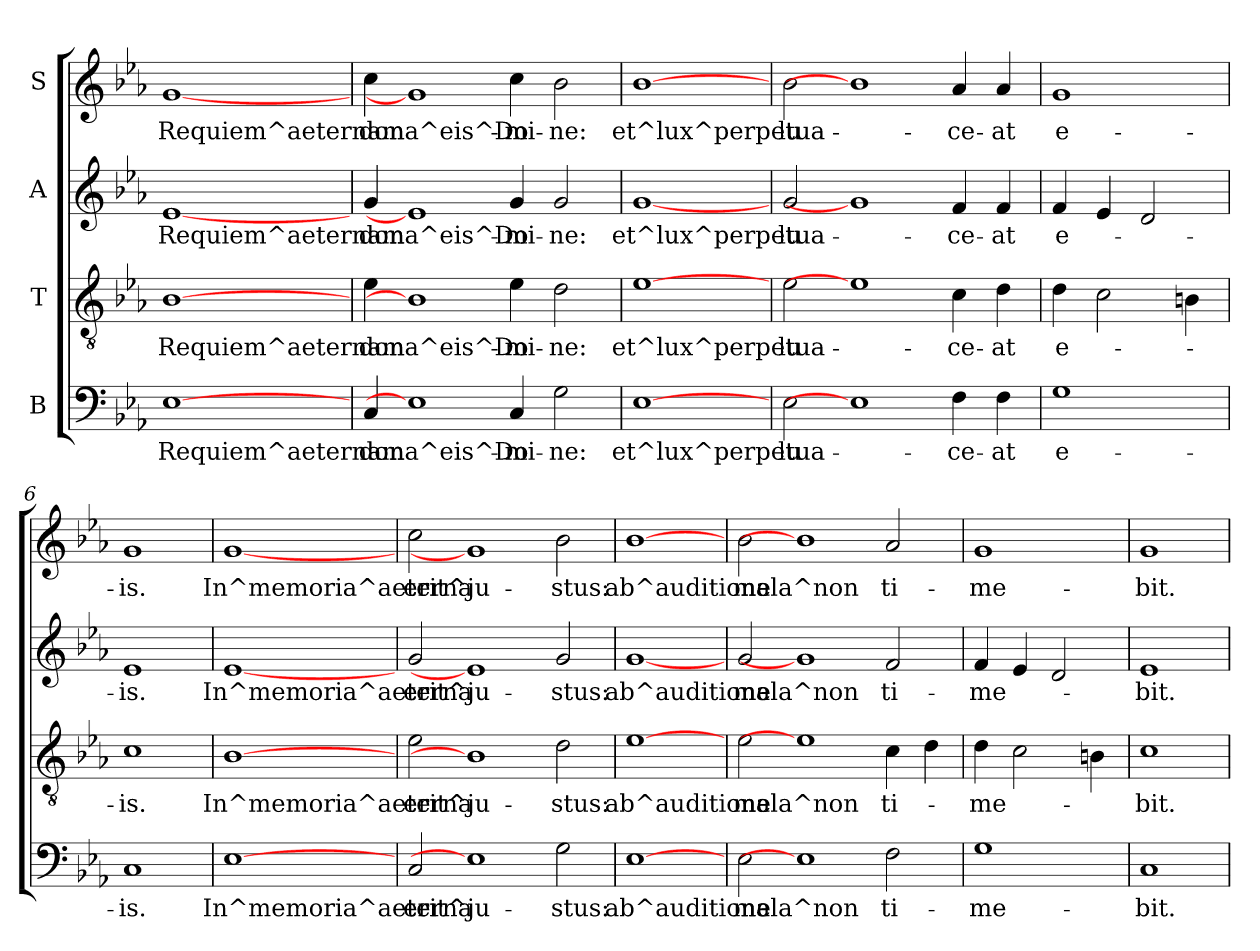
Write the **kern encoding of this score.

**kern	**text	**kern	**text	**kern	**text	**kern	**text
*part4	*part4	*part3	*part3	*part2	*part2	*part1	*part1
*staff4	*staff4	*staff3	*staff3	*staff2	*staff2	*staff1	*staff1
*I"B	*	*I"T	*	*I"A	*	*I"S	*
*clefF4	*	*clefGv2	*	*clefG2	*	*clefG2	*
*k[b-e-a-]	*	*k[b-e-a-]	*	*k[b-e-a-]	*	*k[b-e-a-]	*
*E-:	*	*E-:	*	*E-:	*	*E-:	*
=1	=1	=1	=1	=1	=1	=1	=1
!	!LO:LY:b	!	!LO:LY:b	!	!LO:LY:b	!	!LO:LY:b
[1E-	Requiem^aeternam	[1B-	Requiem^aeternam	[1e-	Requiem^aeternam	[1g	Requiem^aeternam
=2	=2	=2	=2	=2	=2	=2	=2
!	!LO:LY:b	!	!LO:LY:b	!	!LO:LY:b	!	!LO:LY:b
4C/	dona^eis^Do-	4e-\	dona^eis^Do-	4g/	dona^eis^Do-	4cc\	dona^eis^Do-
1E-]	.	1B-]	.	1e-]	.	1g]	.
!	!LO:LY:b	!	!LO:LY:b	!	!LO:LY:b	!	!LO:LY:b
4C/	-mi-	4e-\	-mi-	4g/	-mi-	4cc\	-mi-
!	!LO:LY:b	!	!LO:LY:b	!	!LO:LY:b	!	!LO:LY:b
2G\	-ne:	2d\	-ne:	2g/	-ne:	2b-\	-ne:
=3	=3	=3	=3	=3	=3	=3	=3
!	!LO:LY:b	!	!LO:LY:b	!	!LO:LY:b	!	!LO:LY:b
[1E-	et^lux^perpetua	[1e-	et^lux^perpetua	[1g	et^lux^perpetua	[1b-	et^lux^perpetua
=4	=4	=4	=4	=4	=4	=4	=4
!	!LO:LY:b	!	!LO:LY:b	!	!LO:LY:b	!	!LO:LY:b
2E-\	lu-	2e-\	lu-	2g/	lu-	2b-\	lu-
1E-]	.	1e-]	.	1g]	.	1b-]	.
!	!LO:LY:b	!	!LO:LY:b	!	!LO:LY:b	!	!LO:LY:b
4F\	-ce-	4c\	-ce-	4f/	-ce-	4a-/	-ce-
!	!LO:LY:b	!	!LO:LY:b	!	!LO:LY:b	!	!LO:LY:b
4F\	-at	4d\	-at	4f/	-at	4a-/	-at
=5	=5	=5	=5	=5	=5	=5	=5
!	!LO:LY:b	!	!LO:LY:b	!	!LO:LY:b	!	!LO:LY:b
1G	e-	4d\	e-	4f/	e-	1g	e-
.	.	2c\	.	4e-/	.	.	.
.	.	.	.	2d/	.	.	.
.	.	4Bn\	.	.	.	.	.
=6	=6	=6	=6	=6	=6	=6	=6
!	!LO:LY:b	!	!LO:LY:b	!	!LO:LY:b	!	!LO:LY:b
1C	-is.	1c	-is.	1e-	-is.	1g	-is.
!!LO:LB:g=z
=7	=7	=7	=7	=7	=7	=7	=7
!	!LO:LY:b	!	!LO:LY:b	!	!LO:LY:b	!	!LO:LY:b
[1E-	In^memoria^aeterna	[1B-	In^memoria^aeterna	[1e-	In^memoria^aeterna	[1g	In^memoria^aeterna
=8	=8	=8	=8	=8	=8	=8	=8
!	!LO:LY:b	!	!LO:LY:b	!	!LO:LY:b	!	!LO:LY:b
2C/	erit^ju-	2e-\	erit^ju-	2g/	erit^ju-	2cc\	erit^ju-
1E-]	.	1B-]	.	1e-]	.	1g]	.
!	!LO:LY:b	!	!LO:LY:b	!	!LO:LY:b	!	!LO:LY:b
2G\	-stus:	2d\	-stus:	2g/	-stus:	2b-\	-stus:
=9	=9	=9	=9	=9	=9	=9	=9
!	!LO:LY:b	!	!LO:LY:b	!	!LO:LY:b	!	!LO:LY:b
[1E-	ab^auditione	[1e-	ab^auditione	[1g	ab^auditione	[1b-	ab^auditione
=10	=10	=10	=10	=10	=10	=10	=10
!	!LO:LY:b	!	!LO:LY:b	!	!LO:LY:b	!	!LO:LY:b
2E-\	mala^non	2e-\	mala^non	2g/	mala^non	2b-\	mala^non
1E-]	.	1e-]	.	1g]	.	1b-]	.
!	!LO:LY:b	!	!LO:LY:b	!	!LO:LY:b	!	!LO:LY:b
2F\	ti-	4c\	ti-	2f/	ti-	2a-/	ti-
.	.	4d\	.	.	.	.	.
=11	=11	=11	=11	=11	=11	=11	=11
!	!LO:LY:b	!	!LO:LY:b	!	!LO:LY:b	!	!LO:LY:b
1G	-me-	4d\	-me-	4f/	-me-	1g	-me-
.	.	2c\	.	4e-/	.	.	.
.	.	.	.	2d/	.	.	.
.	.	4Bn\	.	.	.	.	.
=12	=12	=12	=12	=12	=12	=12	=12
!	!LO:LY:b	!	!LO:LY:b	!	!LO:LY:b	!	!LO:LY:b
1C	-bit.	1c	-bit.	1e-	-bit.	1g	-bit.
=	=	=	=	=	=	=	=
*-	*-	*-	*-	*-	*-	*-	*-
